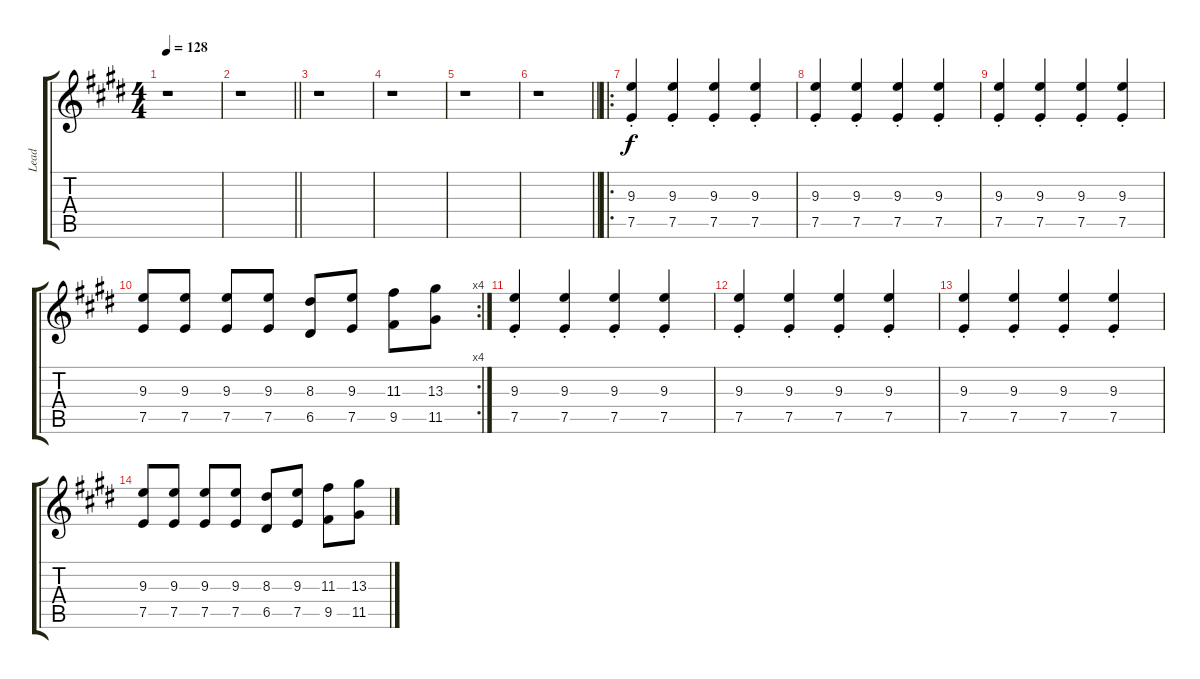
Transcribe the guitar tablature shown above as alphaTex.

\track ("Lead" "Lead") {instrument distortionguitar}
\staff {score tabs}
\tuning (E4 B3 G3 D3 A2 E2) {hide}
\ts (4 4)
\tempo 128
\clef g2
\ks c#minor
r.1{dy f} |
\barLineRight lightlight
r.1 |
\ks e
r.1 |
\ks c#minor
r.1 |
r.1 |
\barLineRight lightlight
r.1 |
\ro
\ks e
(9.3{st} 7.5{st}).4 (9.3{st} 7.5{st}).4 (9.3{st} 7.5{st}).4 (9.3{st} 7.5{st}).4 |
\ks c#minor
(9.3{st} 7.5{st}).4 (9.3{st} 7.5{st}).4 (9.3{st} 7.5{st}).4 (9.3{st} 7.5{st}).4 |
(9.3{st} 7.5{st}).4 (9.3{st} 7.5{st}).4 (9.3{st} 7.5{st}).4 (9.3{st} 7.5{st}).4 |
\rc 4
(9.3 7.5).8 (9.3 7.5).8 (9.3 7.5).8 (9.3 7.5).8 (8.3 6.5).8 (9.3 7.5).8 (11.3 9.5).8 (13.3 11.5).8 |
\ks e
(9.3{st} 7.5{st}).4 (9.3{st} 7.5{st}).4 (9.3{st} 7.5{st}).4 (9.3{st} 7.5{st}).4 |
\ks c#minor
(9.3{st} 7.5{st}).4 (9.3{st} 7.5{st}).4 (9.3{st} 7.5{st}).4 (9.3{st} 7.5{st}).4 |
(9.3{st} 7.5{st}).4 (9.3{st} 7.5{st}).4 (9.3{st} 7.5{st}).4 (9.3{st} 7.5{st}).4 |
(9.3 7.5).8 (9.3 7.5).8 (9.3 7.5).8 (9.3 7.5).8 (8.3 6.5).8 (9.3 7.5).8 (11.3 9.5).8 (13.3 11.5).8
